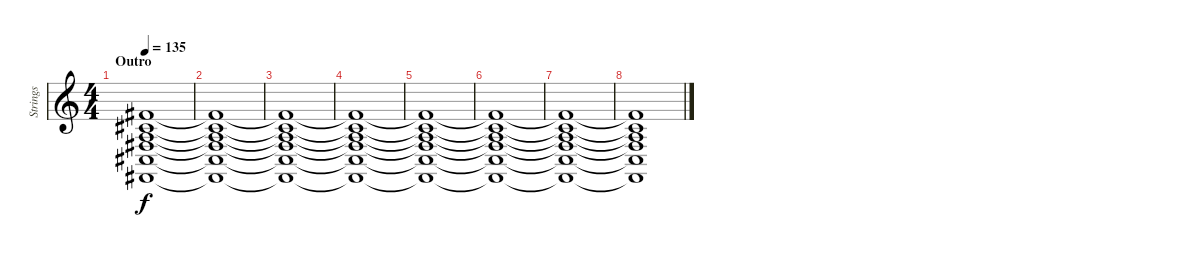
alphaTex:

\track ("Strings" "Strings") {instrument stringensemble1}
\staff {score}
\tuning (E4 B3 G3 D3 A2 E2) {hide}
\ts (4 4)
\section ("" "Outro")
\tempo 135
\clef g2
\ks c
(2.1 2.2 2.3 4.4 4.5 2.6).1{dy f volume 8} |
(2.1{t} 2.2{t} 2.3{t} 4.4{t} 4.5{t} 2.6{t}).1 |
(2.1{t} 2.2{t} 2.3{t} 4.4{t} 4.5{t} 2.6{t}).1 |
(2.1{t} 2.2{t} 2.3{t} 4.4{t} 4.5{t} 2.6{t}).1 |
(2.1{t} 2.2{t} 2.3{t} 4.4{t} 4.5{t} 2.6{t}).1 |
(2.1{t} 2.2{t} 2.3{t} 4.4{t} 4.5{t} 2.6{t}).1 |
(2.1{t} 2.2{t} 2.3{t} 4.4{t} 4.5{t} 2.6{t}).1 |
(2.1{t} 2.2{t} 2.3{t} 4.4{t} 4.5{t} 2.6{t}).1
